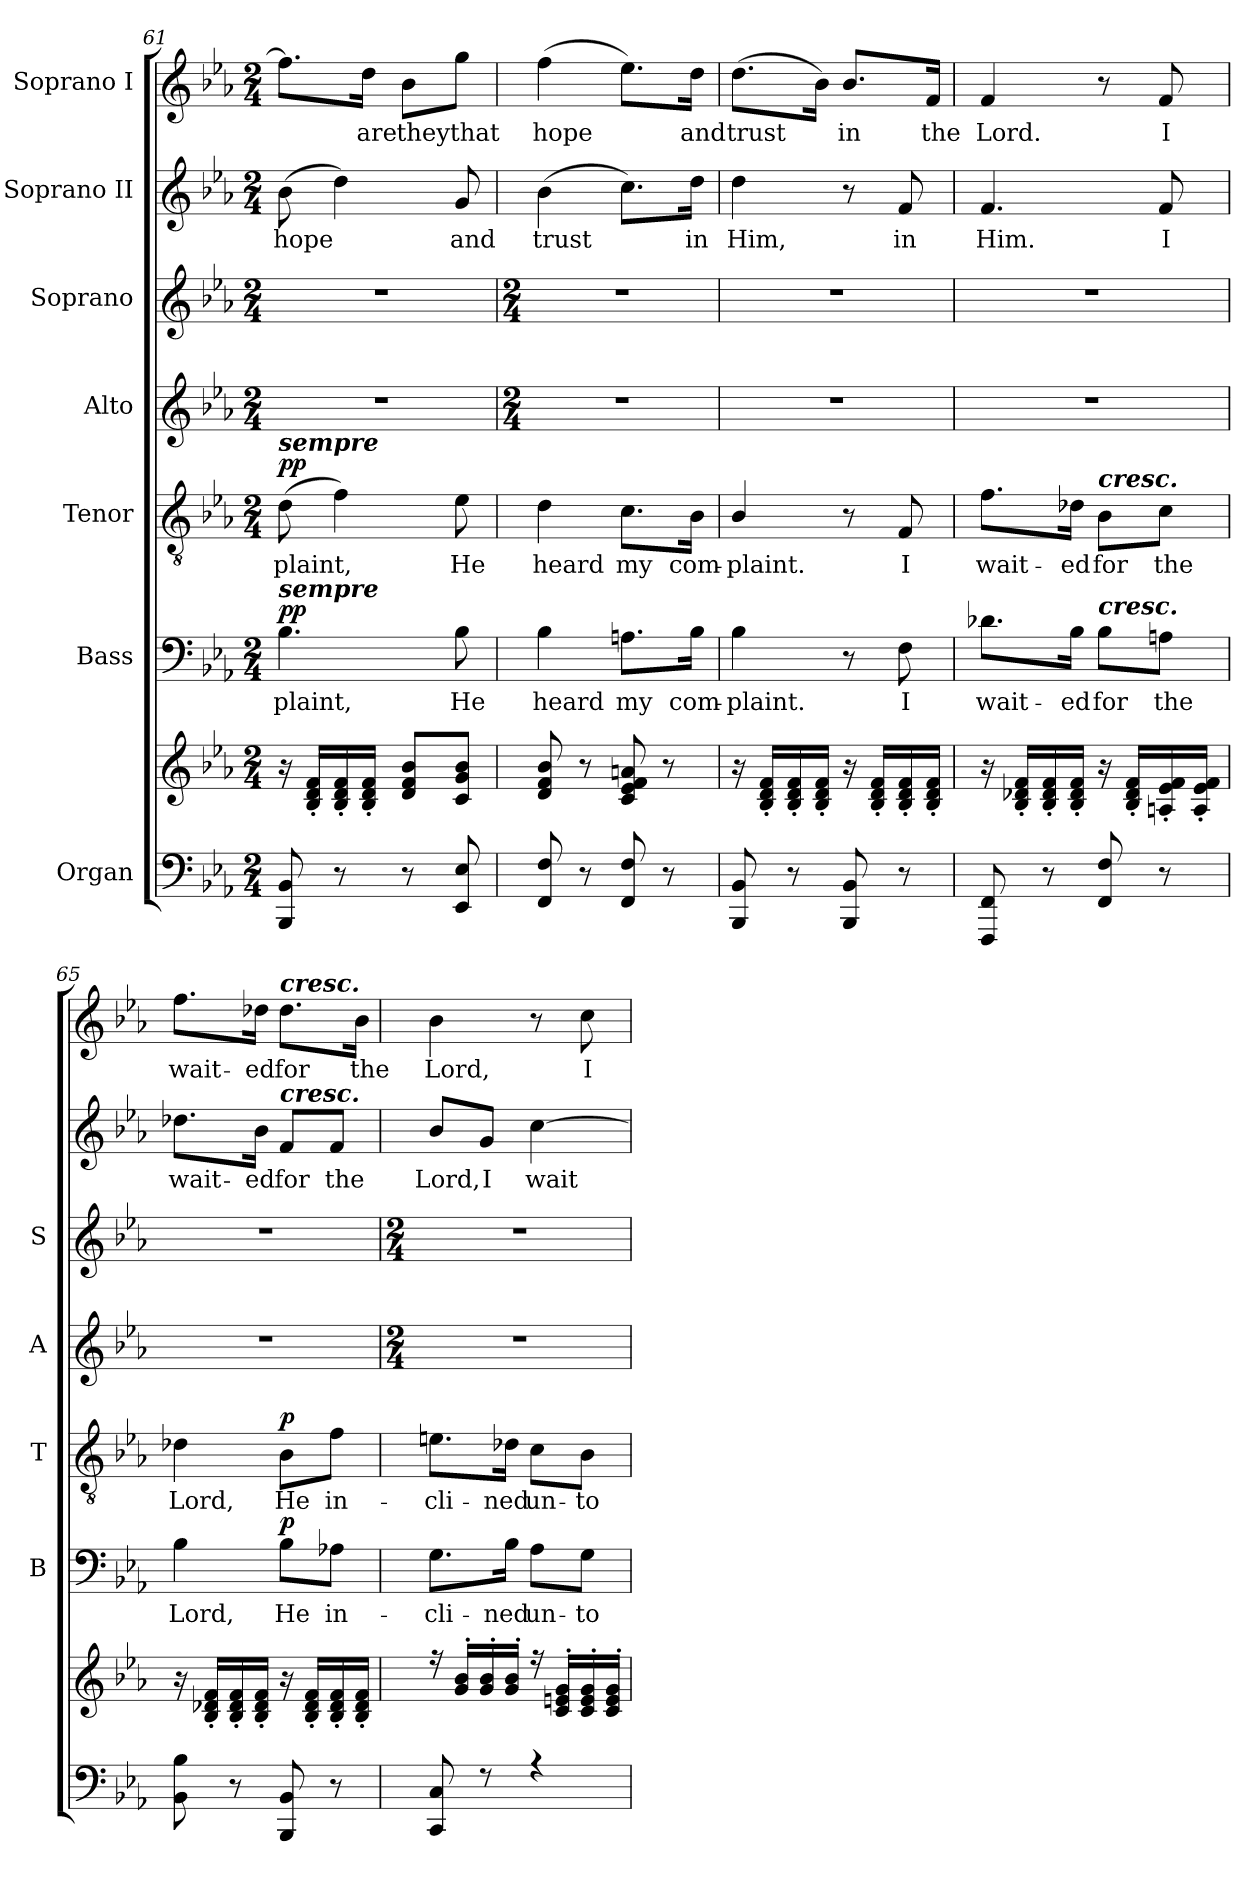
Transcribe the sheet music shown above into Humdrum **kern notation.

**kern	**kern	**kern	**text	**dynam	**kern	**text	**dynam	**kern	**kern	**kern	**text	**kern	**text
*part7	*part7	*part6	*part6	*part6	*part5	*part5	*part5	*part4	*part3	*part2	*part2	*part1	*part1
*staff8	*staff7	*staff6	*staff6	*staff6	*staff5	*staff5	*staff5	*staff4	*staff3	*staff2	*staff2	*staff1	*staff1
*I"Organ	*	*I"Bass	*	*	*I"Tenor	*	*	*I"Alto	*I"Soprano	*I"Soprano II	*	*I"Soprano I	*
*	*	*I'B	*	*	*I'T	*	*	*I'A	*I'S	*	*	*	*
*clefF4	*clefG2	*clefF4	*	*	*clefGv2	*	*	*clefG2	*clefG2	*clefG2	*	*clefG2	*
*k[b-e-a-]	*k[b-e-a-]	*k[b-e-a-]	*	*	*k[b-e-a-]	*	*	*k[b-e-a-]	*k[b-e-a-]	*k[b-e-a-]	*	*k[b-e-a-]	*
*E-:	*E-:	*E-:	*	*	*E-:	*	*	*E-:	*E-:	*E-:	*	*E-:	*
*M2/4	*M2/4	*M2/4	*	*	*M2/4	*	*	*M2/4	*M2/4	*M2/4	*	*M2/4	*
=61	=61	=61	=61	=61	=61	=61	=61	=61	=61	=61	=61	=61	=61
!	!	!	!	!	!LO:TX:a:Bi:t=sempre	!	!	!	!	!	!	!	!
!	!	!LO:TX:a:Bi:t=sempre	!	!	!	!	!	!	!	!	!	!	!
!	!	!	!LO:LY:b	!LO:DY:b	!	!LO:LY:b	!LO:DY:b	!	!	!	!LO:LY:b	!	!
8BBB-/ 8BB-/	16r	4.B-\	-plaint,	pp	(>8d\	-plaint,	pp	2r	2r	(>8b-\	hope	8.ff\L]	.
.	16B-/' 16d/' 16f/'LL	.	.	.	.	.	.	.	.	.	.	.	.
8r	16B-/' 16d/' 16f/'	.	.	.	4f\)	.	.	.	.	4dd\)	.	.	.
!	!	!	!	!	!	!	!	!	!	!	!	!	!LO:LY:b
.	16B-/' 16d/' 16f/'JJ	.	.	.	.	.	.	.	.	.	.	16dd\Jk	are
!	!	!	!	!	!	!	!	!	!	!	!	!	!LO:LY:b
8r	8d/ 8f/ 8b-/L	.	.	.	.	.	.	.	.	.	.	8b-\L	they
!	!	!	!LO:LY:b	!	!	!LO:LY:b	!	!	!	!	!LO:LY:b	!	!LO:LY:b
8EE-/ 8E-/	8c/ 8g/ 8b-/J	8B-\	He	.	8e-\	He	.	.	.	8g/	and	8gg\J	that
!!LO:PB:g=z
=62	=62	=62	=62	=62	=62	=62	=62	=62	=62	=62	=62	=62	=62
*	*	*	*	*	*	*	*	*M2/4	*M2/4	*	*	*	*
!	!	!	!LO:LY:b	!	!	!LO:LY:b	!	!	!	!	!LO:LY:b	!	!LO:LY:b
8FF/ 8F/	8d/ 8f/ 8b-/	4B-\	heard	.	4d\	heard	.	2r	2r	(>4b-\	trust	(>4ff\	hope
8r	8r	.	.	.	.	.	.	.	.	.	.	.	.
!	!	!	!LO:LY:b	!	!	!LO:LY:b	!	!	!	!	!	!	!
8FF/ 8F/	8c/ 8e-/ 8f/ 8an/	8.An\L	my	.	8.c\L	my	.	.	.	8.cc\L)	.	8.ee-\L)	.
8r	8r	.	.	.	.	.	.	.	.	.	.	.	.
!	!	!	!LO:LY:b	!	!	!LO:LY:b	!	!	!	!	!LO:LY:b	!	!LO:LY:b
.	.	16B-\Jk	com-	.	16B-\Jk	com-	.	.	.	16dd\Jk	in	16dd\Jk	and
=63	=63	=63	=63	=63	=63	=63	=63	=63	=63	=63	=63	=63	=63
!	!	!	!LO:LY:b	!	!	!LO:LY:b	!	!	!	!	!LO:LY:b	!	!LO:LY:b
8BBB-/ 8BB-/	16r	4B-\	-plaint.	.	4B-/	-plaint.	.	2r	2r	4dd\	Him,	(>8.dd\L	trust
.	16B-/' 16d/' 16f/'LL	.	.	.	.	.	.	.	.	.	.	.	.
8r	16B-/' 16d/' 16f/'	.	.	.	.	.	.	.	.	.	.	.	.
.	16B-/' 16d/' 16f/'JJ	.	.	.	.	.	.	.	.	.	.	16b-\Jk)	.
!	!	!	!	!	!	!	!	!	!	!	!	!	!LO:LY:b
8BBB-/ 8BB-/	16r	8r	.	.	8r	.	.	.	.	8r	.	8.b-/L	in
.	16B-/' 16d/' 16f/'LL	.	.	.	.	.	.	.	.	.	.	.	.
!	!	!	!LO:LY:b	!	!	!LO:LY:b	!	!	!	!	!LO:LY:b	!	!
8r	16B-/' 16d/' 16f/'	8F\	I	.	8F/	I	.	.	.	8f/	in	.	.
!	!	!	!	!	!	!	!	!	!	!	!	!	!LO:LY:b
.	16B-/' 16d/' 16f/'JJ	.	.	.	.	.	.	.	.	.	.	16f/Jk	the
=64	=64	=64	=64	=64	=64	=64	=64	=64	=64	=64	=64	=64	=64
!	!	!	!LO:LY:b	!	!	!LO:LY:b	!	!	!	!	!LO:LY:b	!	!LO:LY:b
8FFF/ 8FF/	16r	8.d-X\L	wait-	.	8.f\L	wait-	.	2r	2r	4.f/	Him.	4f/	Lord.
.	16B-/' 16d-X/' 16f/'LL	.	.	.	.	.	.	.	.	.	.	.	.
8r	16B-/' 16d-/' 16f/'	.	.	.	.	.	.	.	.	.	.	.	.
!	!	!	!LO:LY:b	!	!	!LO:LY:b	!	!	!	!	!	!	!
.	16B-/' 16d-/' 16f/'JJ	16B-\Jk	-ed	.	16d-X\Jk	-ed	.	.	.	.	.	.	.
!	!	!	!	!	!LO:TX:a:Bi:t=cresc.	!	!	!	!	!	!	!	!
!	!	!LO:TX:a:Bi:t=cresc.	!	!	!	!	!	!	!	!	!	!	!
!	!	!	!LO:LY:b	!	!	!LO:LY:b	!	!	!	!	!	!	!
8FF/ 8F/	16r	8B-\L	for	.	8B-\L	for	.	.	.	.	.	8r	.
.	16B-/' 16d-/' 16f/'LL	.	.	.	.	.	.	.	.	.	.	.	.
!	!	!	!LO:LY:b	!	!	!LO:LY:b	!	!	!	!	!LO:LY:b	!	!LO:LY:b
8r	16An/' 16e-/' 16f/'	8An\J	the	.	8c\J	the	.	.	.	8f/	I	8f/	I
.	16A/' 16e-/' 16f/'JJ	.	.	.	.	.	.	.	.	.	.	.	.
=65	=65	=65	=65	=65	=65	=65	=65	=65	=65	=65	=65	=65	=65
!	!	!	!LO:LY:b	!	!	!LO:LY:b	!	!	!	!	!LO:LY:b	!	!LO:LY:b
8BB-\ 8B-\	16r	4B-\	Lord,	.	4d-X\	Lord,	.	2r	2r	8.dd-X\L	wait-	8.ff\L	wait-
.	16B-/' 16d-X/' 16f/'LL	.	.	.	.	.	.	.	.	.	.	.	.
8r	16B-/' 16d-/' 16f/'	.	.	.	.	.	.	.	.	.	.	.	.
!	!	!	!	!	!	!	!	!	!	!	!LO:LY:b	!	!LO:LY:b
.	16B-/' 16d-/' 16f/'JJ	.	.	.	.	.	.	.	.	16b-\Jk	-ed	16dd-X\Jk	-ed
!	!	!	!	!	!	!	!	!	!	!	!	!LO:TX:a:Bi:t=cresc.	!
!	!	!	!	!	!	!	!	!	!	!LO:TX:a:Bi:t=cresc.	!	!	!
!	!	!	!LO:LY:b	!LO:DY:b	!	!LO:LY:b	!LO:DY:b	!	!	!	!LO:LY:b	!	!LO:LY:b
8BBB-/ 8BB-/	16r	8B-\L	He	p	8B-\L	He	p	.	.	8f/L	for	8.dd-\L	for
.	16B-/' 16d-/' 16f/'LL	.	.	.	.	.	.	.	.	.	.	.	.
!	!	!	!LO:LY:b	!	!	!LO:LY:b	!	!	!	!	!LO:LY:b	!	!
8r	16B-/' 16d-/' 16f/'	8A-X\J	in-	.	8f\J	in-	.	.	.	8f/J	the	.	.
!	!	!	!	!	!	!	!	!	!	!	!	!	!LO:LY:b
.	16B-/' 16d-/' 16f/'JJ	.	.	.	.	.	.	.	.	.	.	16b-\Jk	the
!!LO:PB:g=z
=66	=66	=66	=66	=66	=66	=66	=66	=66	=66	=66	=66	=66	=66
*	*	*	*	*	*	*	*	*M2/4	*M2/4	*	*	*	*
*^	*^	*	*	*	*	*	*	*	*	*	*	*	*
!	!	!	!	!	!LO:LY:b	!	!	!LO:LY:b	!	!	!	!	!LO:LY:b	!	!LO:LY:b
8CC/ 8C/	2ryy	16r	2ryy	8.G\L	-cli-	.	8.en\L	-cli-	.	2r	2r	8b-/L	Lord,	4b-\	Lord,
.	.	16g/' 16b-/'LL	.	.	.	.	.	.	.	.	.	.	.	.	.
!	!	!	!	!	!	!	!	!	!	!	!	!	!LO:LY:b	!	!
8r	.	16g/' 16b-/'	.	.	.	.	.	.	.	.	.	8g/J	I	.	.
!	!	!	!	!	!LO:LY:b	!	!	!LO:LY:b	!	!	!	!	!	!	!
.	.	16g/' 16b-/'JJ	.	16B-\Jk	-ned	.	16d-X\Jk	-ned	.	.	.	.	.	.	.
!	!	!	!	!	!LO:LY:b	!	!	!LO:LY:b	!	!	!	!	!LO:LY:b	!	!
4r	.	16r	.	8A-\L	un-	.	8c\L	un-	.	.	.	[4cc\	wait-	8r	.
.	.	16c/' 16en/' 16g/'LL	.	.	.	.	.	.	.	.	.	.	.	.	.
!	!	!	!	!	!LO:LY:b	!	!	!LO:LY:b	!	!	!	!	!	!	!LO:LY:b
.	.	16c/' 16e/' 16g/'	.	8G\J	-to	.	8B-\J	-to	.	.	.	.	.	8cc\	I
.	.	16c/' 16e/' 16g/'JJ	.	.	.	.	.	.	.	.	.	.	.	.	.
*v	*v	*	*	*	*	*	*	*	*	*	*	*	*	*	*
*	*v	*v	*	*	*	*	*	*	*	*	*	*	*	*
=	=	=	=	=	=	=	=	=	=	=	=	=	=
*-	*-	*-	*-	*-	*-	*-	*-	*-	*-	*-	*-	*-	*-
